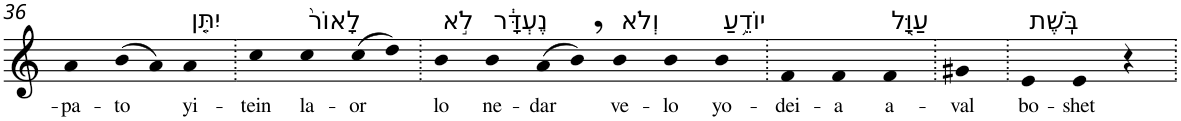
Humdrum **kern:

**kern	**text
*part1	*part1
*staff1	*staff1
*I"Piano	*
*I'Pno	*
!!LO:PB:g=z
*clefG2	*
*k[]	*
=36	=36
!	!LO:LY:b
4a	-pa-
!	!LO:LY:b
(>8b	-to
8a)	.
!LO:TX:a:t=יִתֵּ֤ן	!
!	!LO:LY:b
4a	yi-
=37.	=37.
!	!LO:LY:b
4cc	-tein
!LO:TX:a:t=לָאוֹר֙	!
!	!LO:LY:b
4cc	la-
!	!LO:LY:b
(>8cc	-or
8dd)	.
=38.	=38.
!LO:TX:a:t=לֹ֣א	!
!	!LO:LY:b
4b	lo
!LO:TX:a:t=נֶעְדָּ֔ר	!
!	!LO:LY:b
4b	ne-
!	!LO:LY:b
(>8a	-dar
8b,)	.
!LO:TX:a:t=וְלֹא	!
!	!LO:LY:b
4b	ve-
!	!LO:LY:b
4b	-lo
!LO:TX:a:t=יוֹדֵ֥עַ	!
!	!LO:LY:b
4b	yo-
=39.	=39.
!	!LO:LY:b
4f	-dei-
!	!LO:LY:b
4f	-a
!LO:TX:a:t=עַוָּ֖ל	!
!	!LO:LY:b
4f	a-
=40.	=40.
!	!LO:LY:b
4g#X	-val
=41.	=41.
!LO:TX:a:t=בֹּֽשֶׁת	!
!	!LO:LY:b
4e	bo-
!	!LO:LY:b
4e	-shet
4r	.
=.	=.
*-	*-
